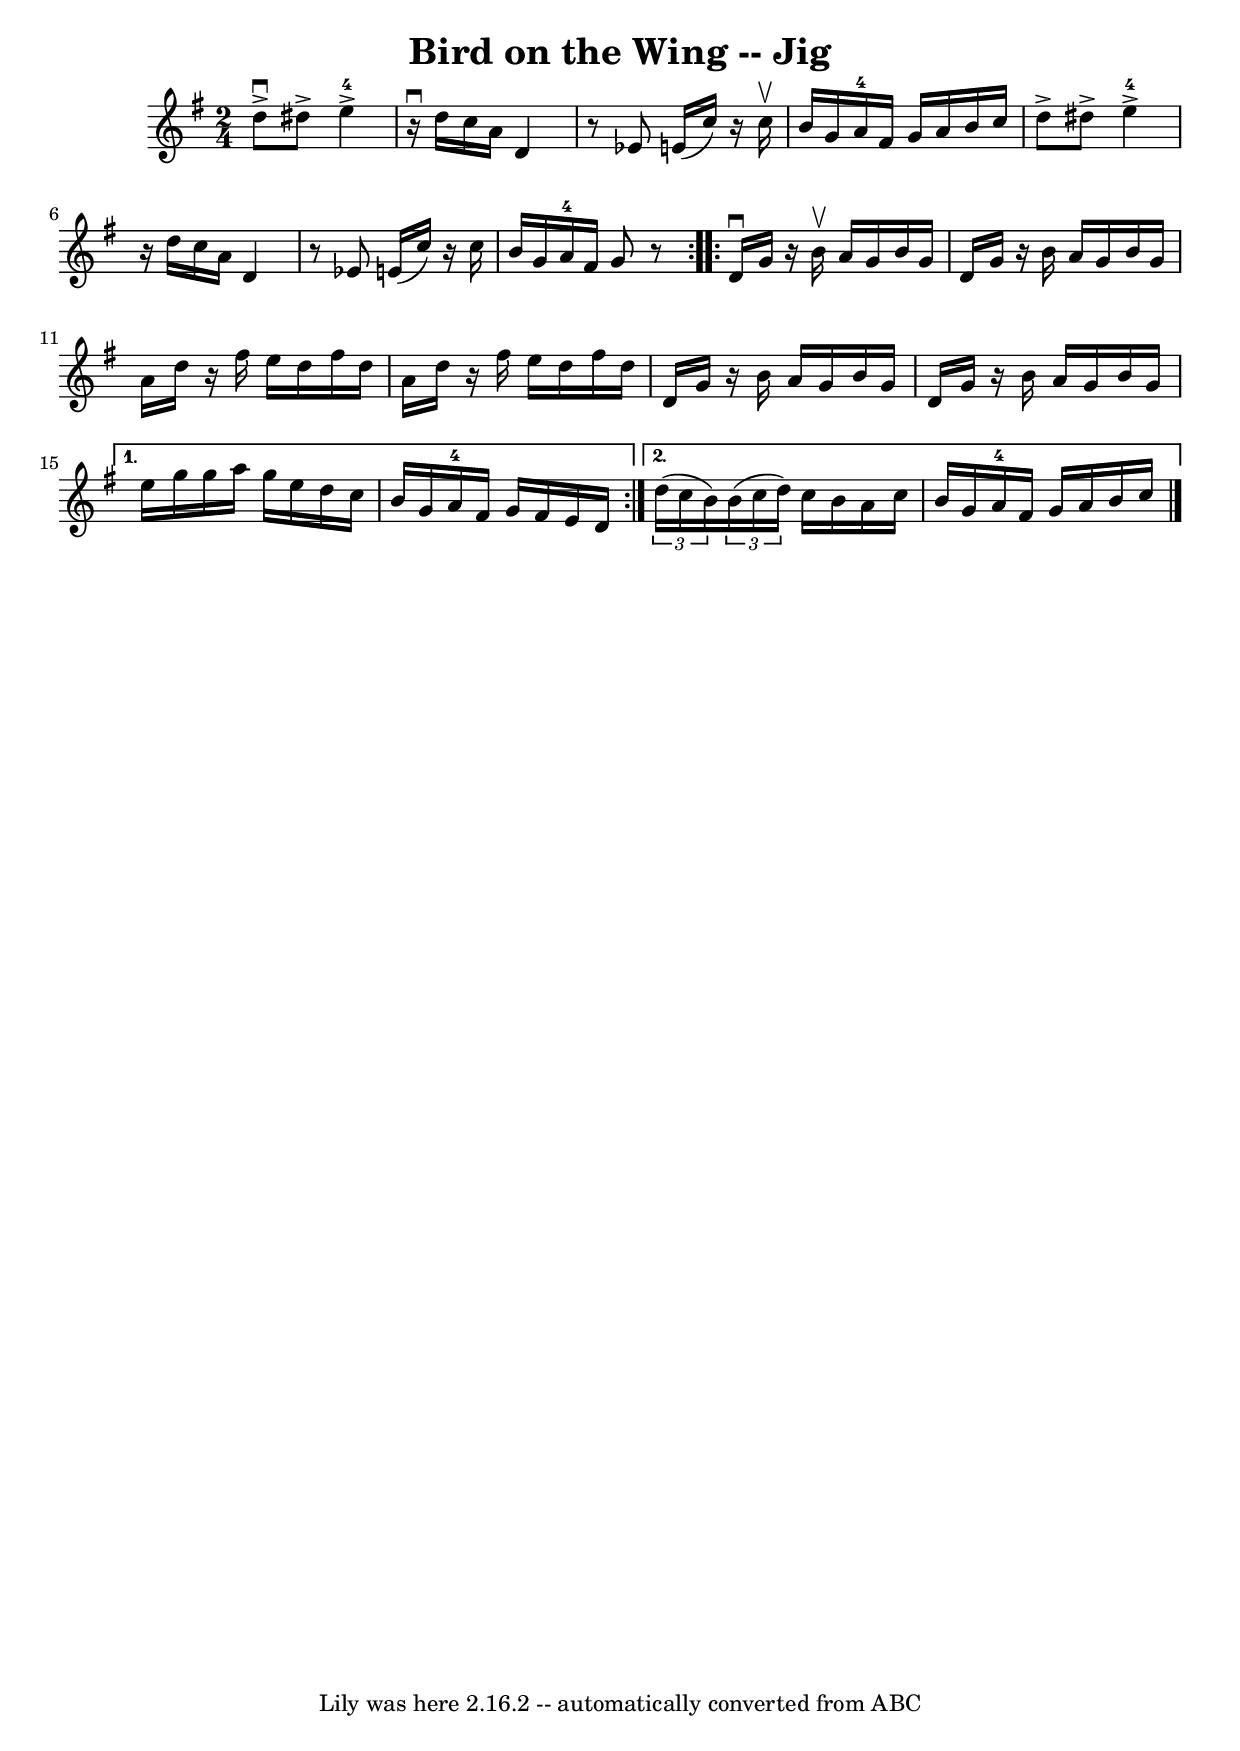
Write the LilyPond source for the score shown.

\version "2.16.2"
\include "Mammoth.ily"
\header {
  %% book = "Ryan's Mammoth Collection"
  crossRefNumber = "1"
  footnotes = "\\\\117 661"
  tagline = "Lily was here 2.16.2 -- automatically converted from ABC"
  title = "Bird on the Wing -- Jig"

}
voicedefault =  {



  \repeat volta 2 {

    \time 2/4 
    \key g \major d''8^\downbow^\accent dis''8^\accent e''4 
    -4^\accent   |
    r16^\downbow d''16 c''16 a'16 d'4    
    |
    r8 ees'8 e'!16 (c''16)   r16 c''16^\upbow   |
    
    b'16 g'16 a'16-4 fis'16 g'16 a'16 b'16 c''16    |
    
    d''8^\accent dis''8^\accent e''4-4^\accent   |
    r16 
    d''16 c''16 a'16 d'4    |
    r8 ees'8 e'!16 (c''16)   
    r16 c''16    |
    b'16 g'16 a'16-4 fis'16 g'8    r8   
  }   
  
  \repeat volta 2 {
    d'16^\downbow g'16    r16 b'16^\upbow a'16 g'16  
    b'16 g'16    |
    d'16 g'16    r16 b'16 a'16 g'16 b'16   
    g'16    |
    a'16 d''16    r16 fis''16 e''16 d''16 fis''16   
    d''16    |
    a'16 d''16    r16 fis''16 e''16 d''16 fis''16  
    d''16    |
    d'16 g'16    r16 b'16 a'16 g'16 b'16    
    g'16    |
    d'16 g'16    r16 b'16 a'16 g'16 b'16 g'16    

  } \alternative{{ e''16 g''16 g''16 a''16 g''16 e''16 d''16  
		   c''16    |
		   b'16 g'16 a'16-4 fis'16 g'16 fis'16    
		   e'16 d'16    
		 } {   \times 2/3 { d''16 (c''16 b'16) 
				  }   
		       \times 2/3 { b'16 (c''16 d''16) 
				  } c''16 b'16 a'16 c''16   
		       |
		       b'16 g'16 a'16-4 fis'16 g'16 a'16 b'16    
		       c''16      \bar "|."   
		     }
	       }

}

\score{
  <<

    \context Staff="default"
    {
      \voicedefault 
      
    }

  >>
  \layout {
    
  }
  \midi {
  }

}
